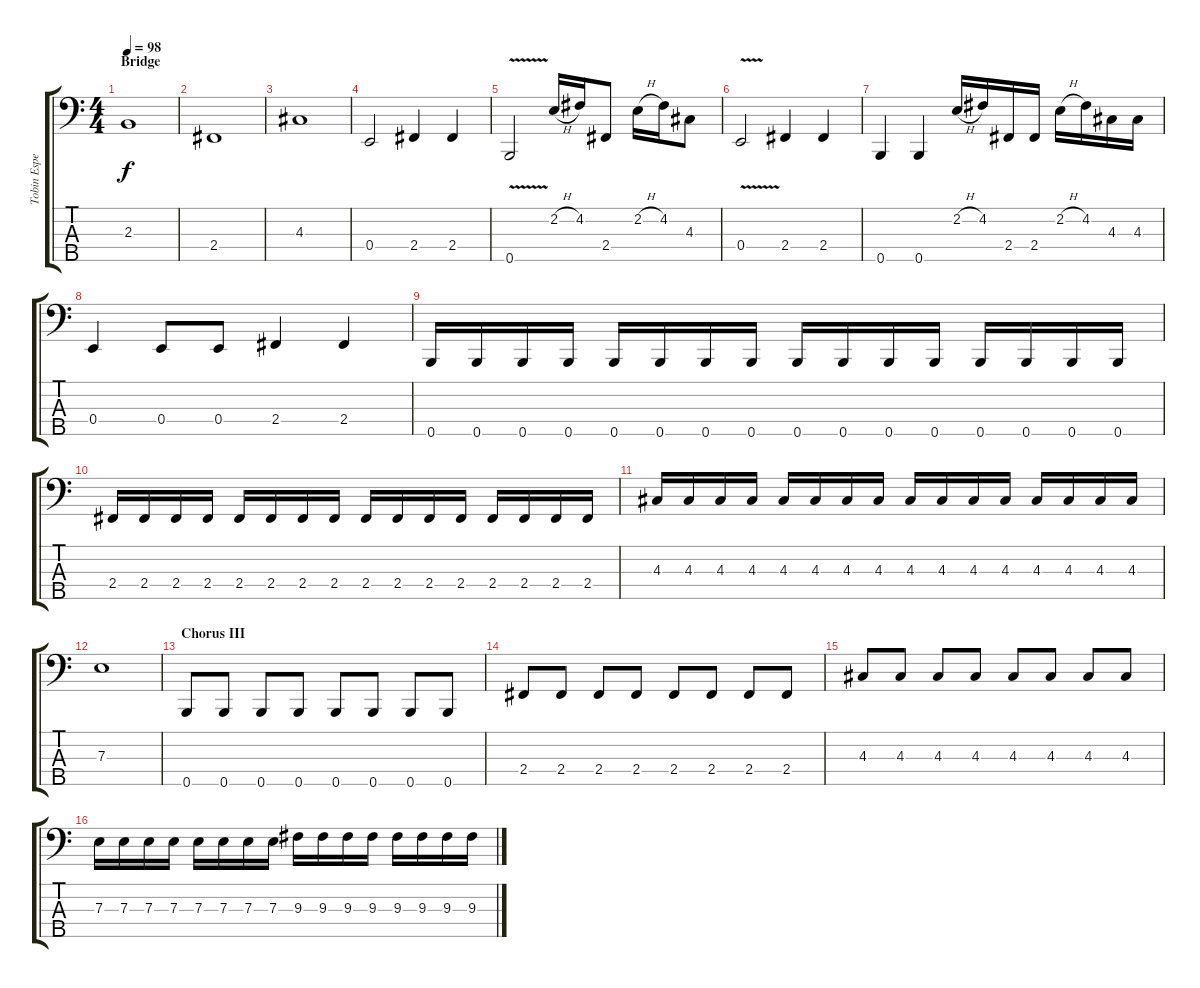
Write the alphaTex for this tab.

\track ("Tobin Esperance - Bass" "Tobin Espe") {instrument electricbassfinger}
\staff {score tabs}
\tuning (G2 D2 A1 E1 B0) {hide}
\ts (4 4)
\section ("" "Bridge")
\tempo 98
\clef f4
\ks c
2.3.1{dy f} |
2.4.1 |
4.3.1 |
0.4.2 2.4.4 2.4.4 |
0.5{v}.2 2.2{h}.16 4.2.16 2.4.8 2.2{h}.16 4.2.16 4.3.8 |
0.4{v}.2 2.4.4 2.4.4 |
0.5.4 0.5.4 2.2{h}.16 4.2.16 2.4.16 2.4.16 2.2{h}.16 4.2.16 4.3.16 4.3.16 |
0.4.4 0.4.8 0.4.8 2.4.4 2.4.4 |
0.5.16 0.5.16 0.5.16 0.5.16 0.5.16 0.5.16 0.5.16 0.5.16 0.5.16 0.5.16 0.5.16 0.5.16 0.5.16 0.5.16 0.5.16 0.5.16 |
2.4.16 2.4.16 2.4.16 2.4.16 2.4.16 2.4.16 2.4.16 2.4.16 2.4.16 2.4.16 2.4.16 2.4.16 2.4.16 2.4.16 2.4.16 2.4.16 |
4.3.16 4.3.16 4.3.16 4.3.16 4.3.16 4.3.16 4.3.16 4.3.16 4.3.16 4.3.16 4.3.16 4.3.16 4.3.16 4.3.16 4.3.16 4.3.16 |
7.3.1 |
\section ("" "Chorus III")
0.5.8 0.5.8 0.5.8 0.5.8 0.5.8 0.5.8 0.5.8 0.5.8 |
2.4.8 2.4.8 2.4.8 2.4.8 2.4.8 2.4.8 2.4.8 2.4.8 |
4.3.8 4.3.8 4.3.8 4.3.8 4.3.8 4.3.8 4.3.8 4.3.8 |
7.3.16 7.3.16 7.3.16 7.3.16 7.3.16 7.3.16 7.3.16 7.3.16 9.3.16 9.3.16 9.3.16 9.3.16 9.3.16 9.3.16 9.3.16 9.3.16
